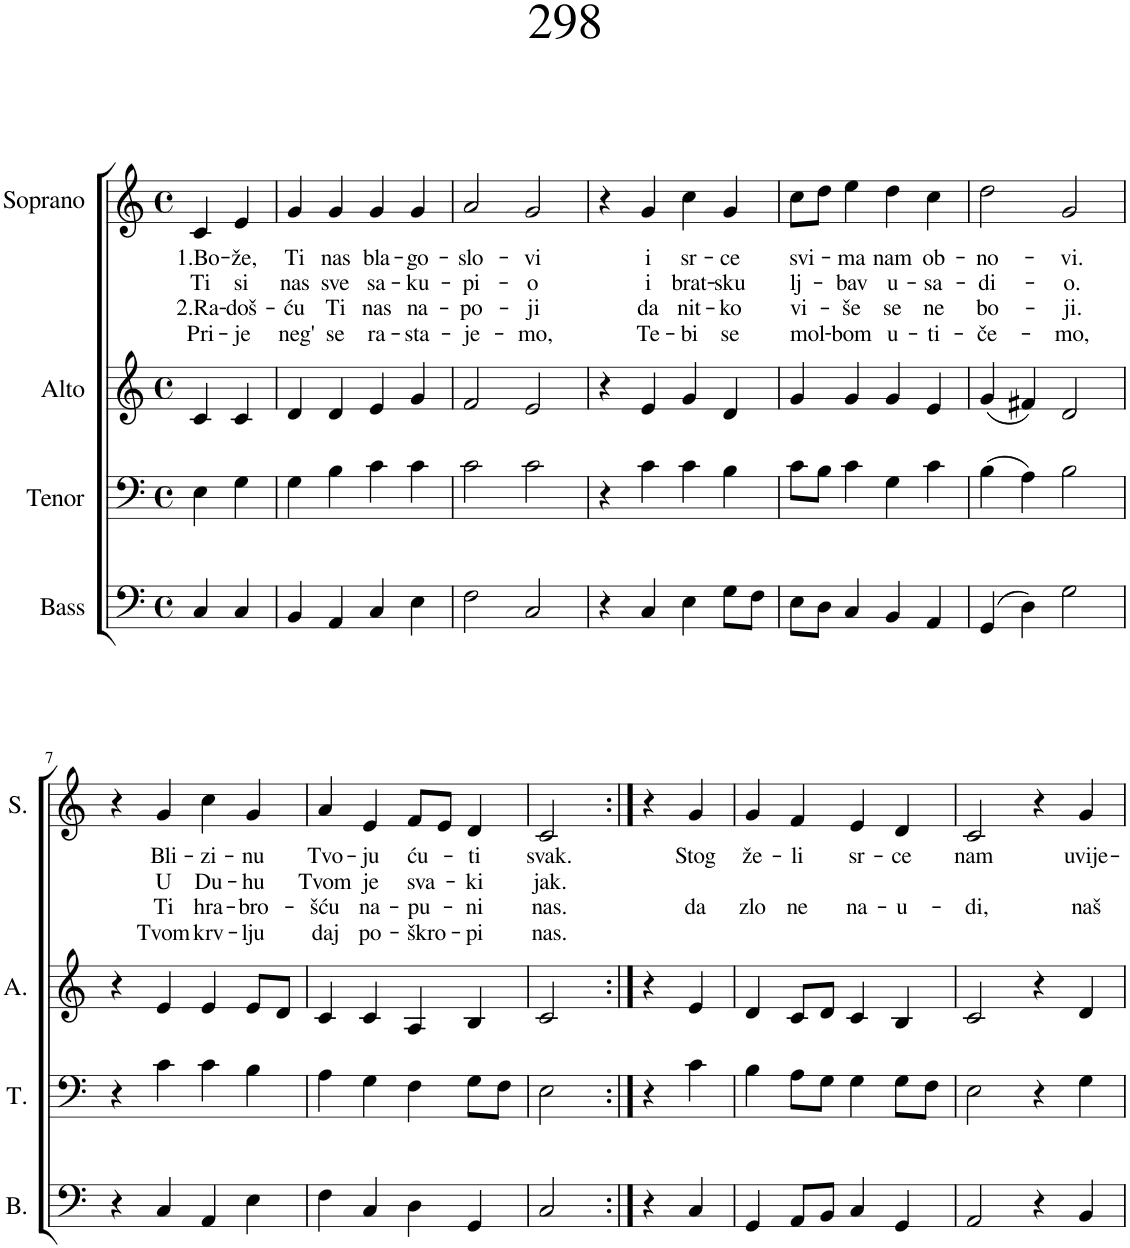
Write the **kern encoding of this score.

**kern	**kern	**kern	**kern	**text	**text	**text	**text
*part4	*part3	*part2	*part1	*part1	*part1	*part1	*part1
*staff4	*staff3	*staff2	*staff1	*staff1	*staff1	*staff1	*staff1
*I"Bass	*I"Tenor	*I"Alto	*I"Soprano	*	*	*	*
*I'B.	*I'T.	*I'A.	*I'S.	*	*	*	*
*clefF4	*clefF4	*clefG2	*clefG2	*	*	*	*
*k[]	*k[]	*k[]	*k[]	*	*	*	*
*M4/4	*M4/4	*M4/4	*M4/4	*	*	*	*
*met(c)	*met(c)	*met(c)	*met(c)	*	*	*	*
=1	=1	=1	=1	=1	=1	=1	=1
!	!	!	!	!LO:LY:b	!LO:LY:b	!LO:LY:b	!LO:LY:b
4C/	4E\	4c/	4c/	1.Bo-	Ti	2.Ra-	Pri-
!	!	!	!	!LO:LY:b	!LO:LY:b	!LO:LY:b	!LO:LY:b
4C/	4G\	4c/	4e/	-že,	si	-doš-	-je
=2	=2	=2	=2	=2	=2	=2	=2
!	!	!	!	!LO:LY:b	!LO:LY:b	!LO:LY:b	!LO:LY:b
4BB/	4G\	4d/	4g/	Ti	nas	-ću	neg'
!	!	!	!	!LO:LY:b	!LO:LY:b	!LO:LY:b	!LO:LY:b
4AA/	4B\	4d/	4g/	nas	sve	Ti	se
!	!	!	!	!LO:LY:b	!LO:LY:b	!LO:LY:b	!LO:LY:b
4C/	4c\	4e/	4g/	bla-	sa-	nas	ra-
!	!	!	!	!LO:LY:b	!LO:LY:b	!LO:LY:b	!LO:LY:b
4E\	4c\	4g/	4g/	-go-	-ku-	na-	-sta-
=3	=3	=3	=3	=3	=3	=3	=3
!	!	!	!	!LO:LY:b	!LO:LY:b	!LO:LY:b	!LO:LY:b
2F\	2c\	2f/	2a/	-slo-	-pi-	-po-	-je-
!	!	!	!	!LO:LY:b	!LO:LY:b	!LO:LY:b	!LO:LY:b
2C/	2c\	2e/	2g/	-vi	-o	-ji	-mo,
=4	=4	=4	=4	=4	=4	=4	=4
4r	4r	4r	4r	.	.	.	.
!	!	!	!	!LO:LY:b	!LO:LY:b	!LO:LY:b	!LO:LY:b
4C/	4c\	4e/	4g/	i	i	da	Te-
!	!	!	!	!LO:LY:b	!LO:LY:b	!LO:LY:b	!LO:LY:b
4E\	4c\	4g/	4cc\	sr-	brat-	nit-	-bi
!	!	!	!	!LO:LY:b	!LO:LY:b	!LO:LY:b	!LO:LY:b
8G\L	4B\	4d/	4g/	-ce	-sku	-ko	se
8F\J	.	.	.	.	.	.	.
=5	=5	=5	=5	=5	=5	=5	=5
!	!	!	!	!LO:LY:b	!LO:LY:b	!LO:LY:b	!LO:LY:b
8E\L	8c\L	4g/	8cc\L	svi-	lj-	vi-	mol-
8D\J	8B\J	.	8dd\J	.	.	.	.
!	!	!	!	!LO:LY:b	!LO:LY:b	!LO:LY:b	!LO:LY:b
4C/	4c\	4g/	4ee\	-ma	-bav	-še	-bom
!	!	!	!	!LO:LY:b	!LO:LY:b	!LO:LY:b	!LO:LY:b
4BB/	4G\	4g/	4dd\	nam	u-	se	u-
!	!	!	!	!LO:LY:b	!LO:LY:b	!LO:LY:b	!LO:LY:b
4AA/	4c\	4e/	4cc\	ob-	-sa-	ne	-ti-
=6	=6	=6	=6	=6	=6	=6	=6
!	!	!	!	!LO:LY:b	!LO:LY:b	!LO:LY:b	!LO:LY:b
(4GG/	(4B\	(4g/	2dd\	-no-	-di-	bo-	-če-
4D\)	4A\)	4f#X/)	.	.	.	.	.
!	!	!	!	!LO:LY:b	!LO:LY:b	!LO:LY:b	!LO:LY:b
2G\	2B\	2d/	2g/	-vi.	-o.	-ji.	-mo,
!!LO:LB:g=z
=7	=7	=7	=7	=7	=7	=7	=7
4r	4r	4r	4r	.	.	.	.
!	!	!	!	!LO:LY:b	!LO:LY:b	!LO:LY:b	!LO:LY:b
4C/	4c\	4e/	4g/	Bli-	U	Ti	Tvom
!	!	!	!	!LO:LY:b	!LO:LY:b	!LO:LY:b	!LO:LY:b
4AA/	4c\	4e/	4cc\	-zi-	Du-	hra-	krv-
!	!	!	!	!LO:LY:b	!LO:LY:b	!LO:LY:b	!LO:LY:b
4E\	4B\	8e/L	4g/	-nu	-hu	-bro-	-lju
.	.	8d/J	.	.	.	.	.
=8	=8	=8	=8	=8	=8	=8	=8
!	!	!	!	!LO:LY:b	!LO:LY:b	!LO:LY:b	!LO:LY:b
4F\	4A\	4c/	4a/	Tvo-	Tvom	-šću	daj
!	!	!	!	!LO:LY:b	!LO:LY:b	!LO:LY:b	!LO:LY:b
4C/	4G\	4c/	4e/	-ju	je	na-	po-
!	!	!	!	!LO:LY:b	!LO:LY:b	!LO:LY:b	!LO:LY:b
4D\	4F\	4A/	8f/L	ću-	sva-	-pu-	-škro-
.	.	.	8e/J	.	.	.	.
!	!	!	!	!LO:LY:b	!LO:LY:b	!LO:LY:b	!LO:LY:b
4GG/	8G\L	4B/	4d/	-ti	-ki	-ni	-pi
.	8F\J	.	.	.	.	.	.
=9	=9	=9	=9	=9	=9	=9	=9
!	!	!	!	!LO:LY:b	!LO:LY:b	!LO:LY:b	!LO:LY:b
2C/	2E\	2c/	2c/	svak.	jak.	nas.	nas.
=10:|!	=10:|!	=10:|!	=10:|!	=10:|!	=10:|!	=10:|!	=10:|!
4r	4r	4r	4r	.	.	.	.
!	!	!	!	!LO:LY:b	!	!LO:LY:b	!
4C/	4c\	4e/	4g/	Stog	.	da	.
=11	=11	=11	=11	=11	=11	=11	=11
!	!	!	!	!LO:LY:b	!	!LO:LY:b	!
4GG/	4B\	4d/	4g/	že-	.	zlo	.
!	!	!	!	!LO:LY:b	!	!LO:LY:b	!
8AA/L	8A\L	8c/L	4f/	-li	.	ne	.
8BB/J	8G\J	8d/J	.	.	.	.	.
!	!	!	!	!LO:LY:b	!	!LO:LY:b	!
4C/	4G\	4c/	4e/	sr-	.	na-	.
!	!	!	!	!LO:LY:b	!	!LO:LY:b	!
4GG/	8G\L	4B/	4d/	-ce	.	-u-	.
.	8F\J	.	.	.	.	.	.
=12	=12	=12	=12	=12	=12	=12	=12
!	!	!	!	!LO:LY:b	!	!LO:LY:b	!
2AA/	2E\	2c/	2c/	nam	.	-di,	.
4r	4r	4r	4r	.	.	.	.
!	!	!	!	!LO:LY:b	!	!LO:LY:b	!
4BB/	4G\	4d/	4g/	uvije-	.	naš	.
=	=	=	=	=	=	=	=
*-	*-	*-	*-	*-	*-	*-	*-
